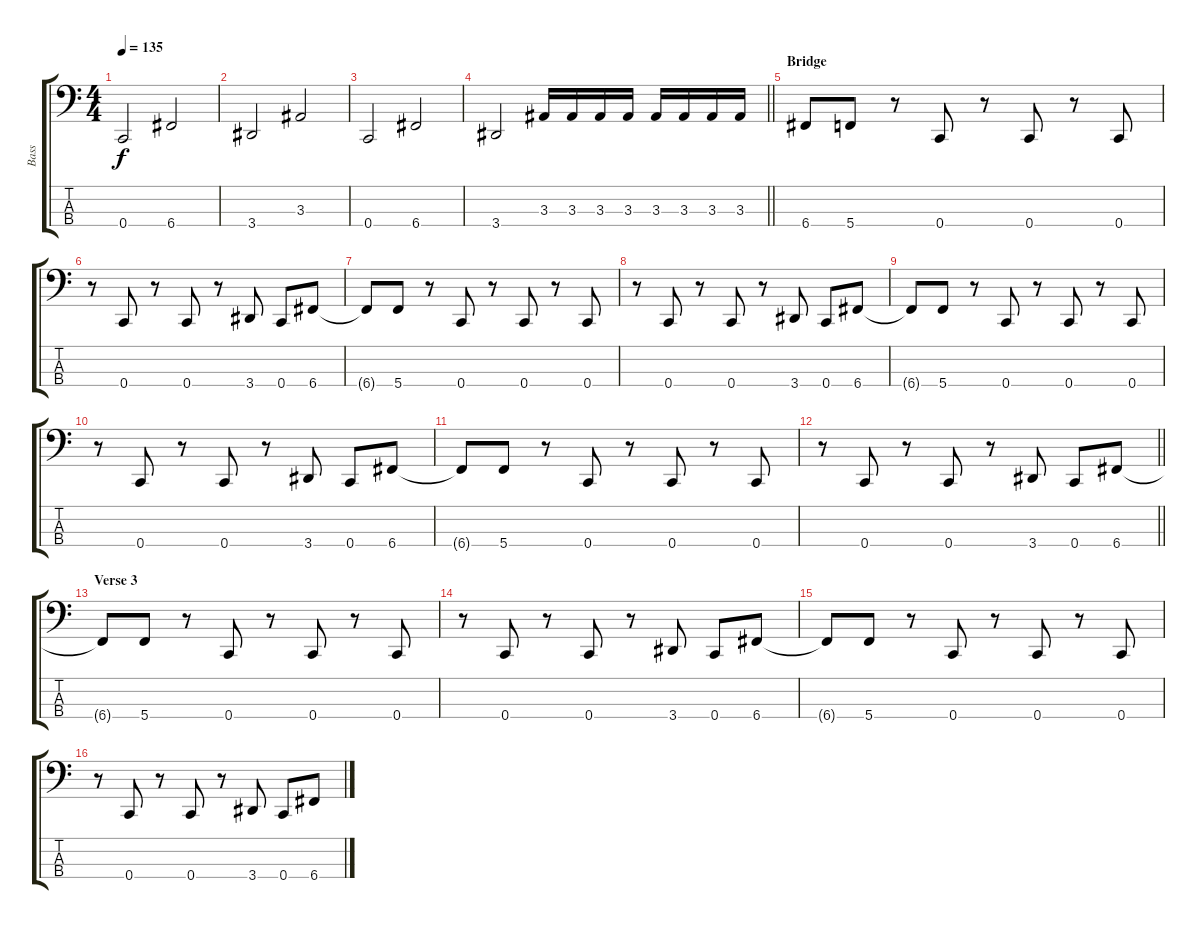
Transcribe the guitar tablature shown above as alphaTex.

\track ("Bass" "Bass") {instrument electricbasspick}
\staff {score tabs}
\tuning (F2 C2 G1 C1) {hide}
\ts (4 4)
\tempo 135
\clef f4
\ks c
0.4.2{dy f} 6.4.2 |
3.4.2 3.3.2 |
0.4.2 6.4.2 |
\barLineRight lightlight
3.4.2 3.3.16 3.3.16 3.3.16 3.3.16 3.3.16 3.3.16 3.3.16 3.3.16 |
\section ("" "Bridge")
6.4.8 5.4.8 r.8 0.4.8 r.8 0.4.8 r.8 0.4.8 |
r.8 0.4.8 r.8 0.4.8 r.8 3.4.8 0.4.8 6.4.8 |
6.4{t}.8 5.4.8 r.8 0.4.8 r.8 0.4.8 r.8 0.4.8 |
r.8 0.4.8 r.8 0.4.8 r.8 3.4.8 0.4.8 6.4.8 |
6.4{t}.8 5.4.8 r.8 0.4.8 r.8 0.4.8 r.8 0.4.8 |
r.8 0.4.8 r.8 0.4.8 r.8 3.4.8 0.4.8 6.4.8 |
6.4{t}.8 5.4.8 r.8 0.4.8 r.8 0.4.8 r.8 0.4.8 |
\barLineRight lightlight
r.8 0.4.8 r.8 0.4.8 r.8 3.4.8 0.4.8 6.4.8 |
\section ("" "Verse 3")
6.4{t}.8 5.4.8 r.8 0.4.8 r.8 0.4.8 r.8 0.4.8 |
r.8 0.4.8 r.8 0.4.8 r.8 3.4.8 0.4.8 6.4.8 |
6.4{t}.8 5.4.8 r.8 0.4.8 r.8 0.4.8 r.8 0.4.8 |
r.8 0.4.8 r.8 0.4.8 r.8 3.4.8 0.4.8 6.4.8
